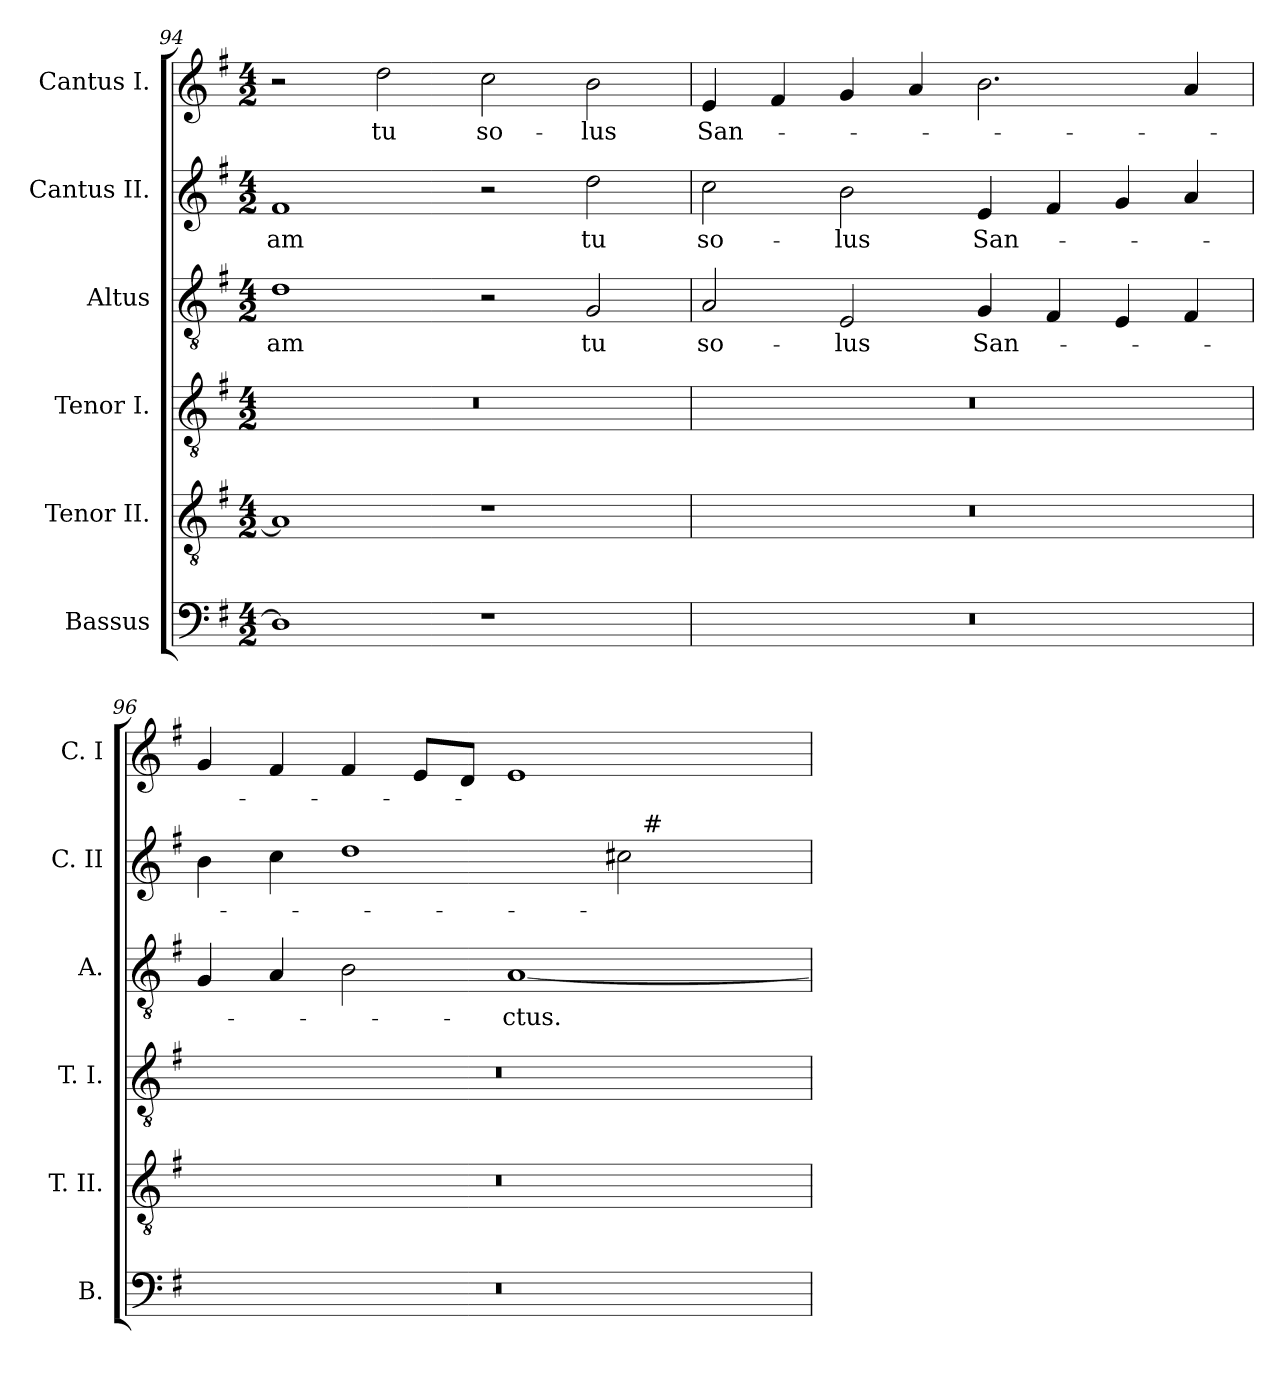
**kern	**kern	**kern	**kern	**text	**kern	**text	**kern	**text
*part6	*part5	*part4	*part3	*part3	*part2	*part2	*part1	*part1
*staff6	*staff5	*staff4	*staff3	*staff3	*staff2	*staff2	*staff1	*staff1
*I"Bassus	*I"Tenor II.	*I"Tenor I.	*I"Altus	*	*I"Cantus II.	*	*I"Cantus I.	*
*I'B.	*I'T. II.	*I'T. I.	*I'A.	*	*I'C. II	*	*I'C. I	*
*clefF4	*clefGv2	*clefGv2	*clefGv2	*	*clefG2	*	*clefG2	*
*	*ITrd7c12	*ITrd7c12	*ITrd7c12	*	*	*	*	*
*k[f#]	*k[f#]	*k[f#]	*k[f#]	*	*k[f#]	*	*k[f#]	*
*G:	*G:	*G:	*G:	*	*G:	*	*G:	*
*M4/2	*M4/2	*M4/2	*M4/2	*	*M4/2	*	*M4/2	*
=94	=94	=94	=94	=94	=94	=94	=94	=94
!	!	!LO:N:vis=1	!	!	!	!	!	!
!	!	!	!	!LO:LY:b:color=#000000	!	!	!	!
!	!	!	!	!	!	!LO:LY:b:color=#000000	!	!
1Di]	1AAi]	0r	1Di	-am	1f#i	-am	2r	.
!	!	!	!	!	!	!	!	!LO:LY:b:color=#000000
.	.	.	.	.	.	.	2ddi\	tu
!	!	!	!	!	!	!	!	!LO:LY:b:color=#000000
1r	1r	.	2r	.	2r	.	2cci\	so-
!	!	!	!	!LO:LY:b:color=#000000	!	!	!	!
!	!	!	!	!	!	!LO:LY:b:color=#000000	!	!
!	!	!	!	!	!	!	!	!LO:LY:b:color=#000000
.	.	.	2GGi/	tu	2ddi\	tu	2bi\	-lus
=95	=95	=95	=95	=95	=95	=95	=95	=95
!LO:N:vis=1	!LO:N:vis=1	!LO:N:vis=1	!	!	!	!	!	!
!	!	!	!	!LO:LY:b:color=#000000	!	!	!	!
!	!	!	!	!	!	!LO:LY:b:color=#000000	!	!
!	!	!	!	!	!	!	!	!LO:LY:b:color=#000000
0r	0r	0r	2AAi/	so-	2cci\	so-	4ei/	San-
.	.	.	.	.	.	.	4f#i/	.
!	!	!	!	!LO:LY:b:color=#000000	!	!	!	!
!	!	!	!	!	!	!LO:LY:b:color=#000000	!	!
.	.	.	2EEi/	-lus	2bi\	-lus	4gi/	.
.	.	.	.	.	.	.	4ai/	.
!	!	!	!	!LO:LY:b:color=#000000	!	!	!	!
!	!	!	!	!	!	!LO:LY:b:color=#000000	!	!
.	.	.	4GGi/	San-	4ei/	San-	2.bi\	.
.	.	.	4FF#i/	.	4f#i/	.	.	.
.	.	.	4EEi/	.	4gi/	.	.	.
.	.	.	4FF#i/	.	4ai/	.	4ai/	.
=96	=96	=96	=96	=96	=96	=96	=96	=96
!LO:N:vis=1	!LO:N:vis=1	!LO:N:vis=1	!	!	!	!	!	!
*	*	*	*	*	*^	*	*	*
0r	0r	0r	4GGi/	.	4bi\	1ryy	.	4gi/	.
.	.	.	4AAi/	.	4cci\	.	.	4f#i/	.
.	.	.	2BBi\	.	1ddi	.	.	4f#i/	.
.	.	.	.	.	.	.	.	8ei/L	.
.	.	.	.	.	.	.	.	8di/J	.
!	!	!	!	!LO:LY:b:color=#000000	!	!	!	!	!
.	.	.	[1AAi	-ctus.	.	2ryy	.	1ei	.
.	.	.	.	.	2cc#i\	32ryy	.	.	.
.	.	.	.	.	.	256ryy	.	.	.
!	!	!	!	!	!	!LO:TX:a:t=#	!	!	!
.	.	.	.	.	.	4ryy	.	.	.
.	.	.	.	.	.	8ryy	.	.	.
.	.	.	.	.	.	16ryy	.	.	.
.	.	.	.	.	.	64..ryy	.	.	.
*	*	*	*	*	*v	*v	*	*	*
=	=	=	=	=	=	=	=	=
*-	*-	*-	*-	*-	*-	*-	*-	*-
